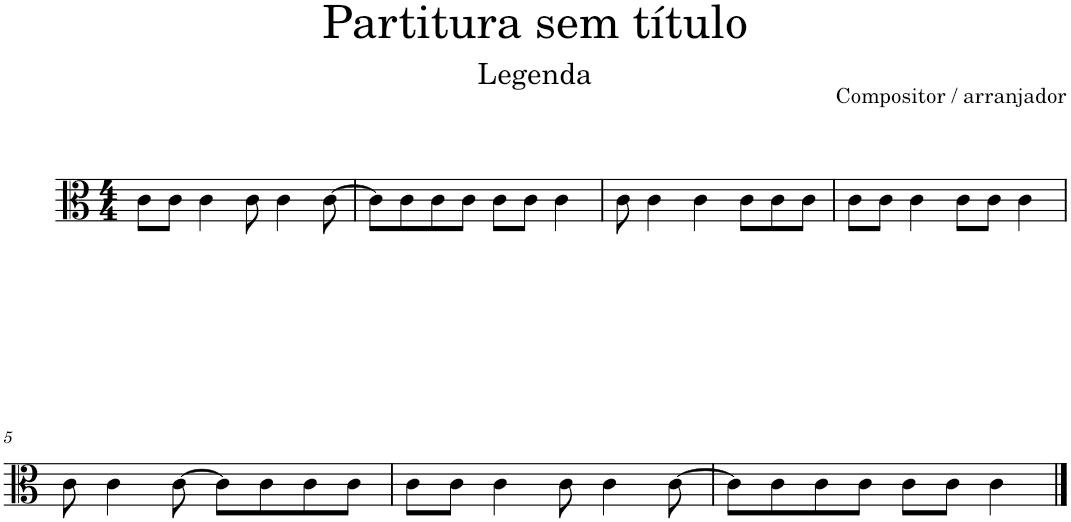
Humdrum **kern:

**kern
*part1
*staff1
*I"Viola
*I'Vla.
*clefC3
*k[]
*M4/4
=1
8c\L
8c\J
4c\
8c\
4c\
[8c\
=2
8c\L]
8c\
8c\
8c\J
8c\L
8c\J
4c\
=3
8c\
4c\
4c\
8c\L
8c\
8c\J
=4
8c\L
8c\J
4c\
8c\L
8c\J
4c\
!!LO:LB:g=z
=5
8c\
4c\
[8c\
8c\L]
8c\
8c\
8c\J
=6
8c\L
8c\J
4c\
8c\
4c\
[8c\
=7
8c\L]
8c\
8c\
8c\J
8c\L
8c\J
4c\
==
*-
